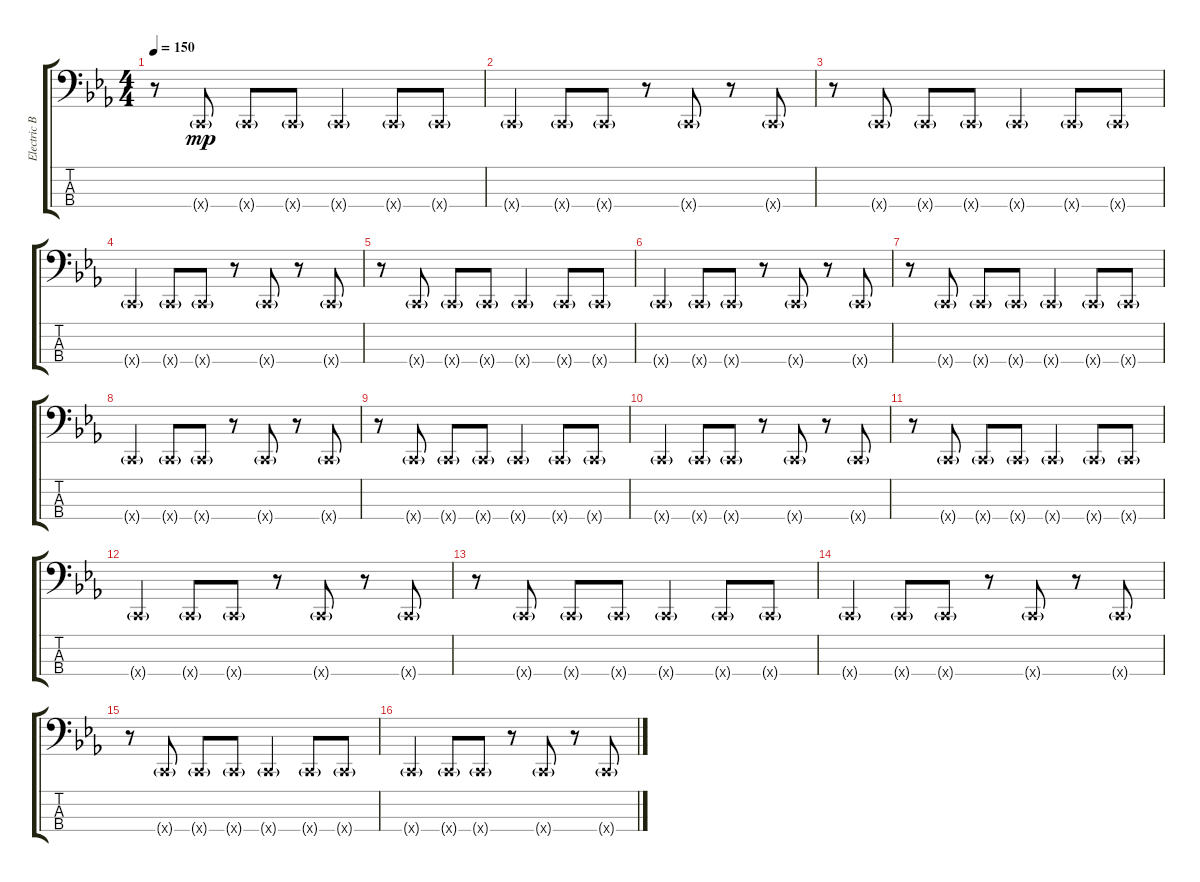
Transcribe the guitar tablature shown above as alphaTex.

\track ("Electric Bass" "Electric B") {instrument electricbasspick}
\staff {score tabs}
\tuning (F2 C2 G1 C1) {hide}
\ts (4 4)
\tempo 150
\clef f4
\ks cminor
r.8{dy mp} 0.4{g x}.8 0.4{g x}.8 0.4{g x}.8 0.4{g x}.4 0.4{g x}.8 0.4{g x}.8 |
0.4{g x}.4 0.4{g x}.8 0.4{g x}.8 r.8 0.4{g x}.8 r.8 0.4{g x}.8 |
r.8 0.4{g x}.8 0.4{g x}.8 0.4{g x}.8 0.4{g x}.4 0.4{g x}.8 0.4{g x}.8 |
0.4{g x}.4 0.4{g x}.8 0.4{g x}.8 r.8 0.4{g x}.8 r.8 0.4{g x}.8 |
r.8 0.4{g x}.8 0.4{g x}.8 0.4{g x}.8 0.4{g x}.4 0.4{g x}.8 0.4{g x}.8 |
0.4{g x}.4 0.4{g x}.8 0.4{g x}.8 r.8 0.4{g x}.8 r.8 0.4{g x}.8 |
r.8 0.4{g x}.8 0.4{g x}.8 0.4{g x}.8 0.4{g x}.4 0.4{g x}.8 0.4{g x}.8 |
0.4{g x}.4 0.4{g x}.8 0.4{g x}.8 r.8 0.4{g x}.8 r.8 0.4{g x}.8 |
r.8 0.4{g x}.8 0.4{g x}.8 0.4{g x}.8 0.4{g x}.4 0.4{g x}.8 0.4{g x}.8 |
0.4{g x}.4 0.4{g x}.8 0.4{g x}.8 r.8 0.4{g x}.8 r.8 0.4{g x}.8 |
r.8 0.4{g x}.8 0.4{g x}.8 0.4{g x}.8 0.4{g x}.4 0.4{g x}.8 0.4{g x}.8 |
0.4{g x}.4 0.4{g x}.8 0.4{g x}.8 r.8 0.4{g x}.8 r.8 0.4{g x}.8 |
r.8 0.4{g x}.8 0.4{g x}.8 0.4{g x}.8 0.4{g x}.4 0.4{g x}.8 0.4{g x}.8 |
0.4{g x}.4 0.4{g x}.8 0.4{g x}.8 r.8 0.4{g x}.8 r.8 0.4{g x}.8 |
r.8 0.4{g x}.8 0.4{g x}.8 0.4{g x}.8 0.4{g x}.4 0.4{g x}.8 0.4{g x}.8 |
0.4{g x}.4 0.4{g x}.8 0.4{g x}.8 r.8 0.4{g x}.8 r.8 0.4{g x}.8
